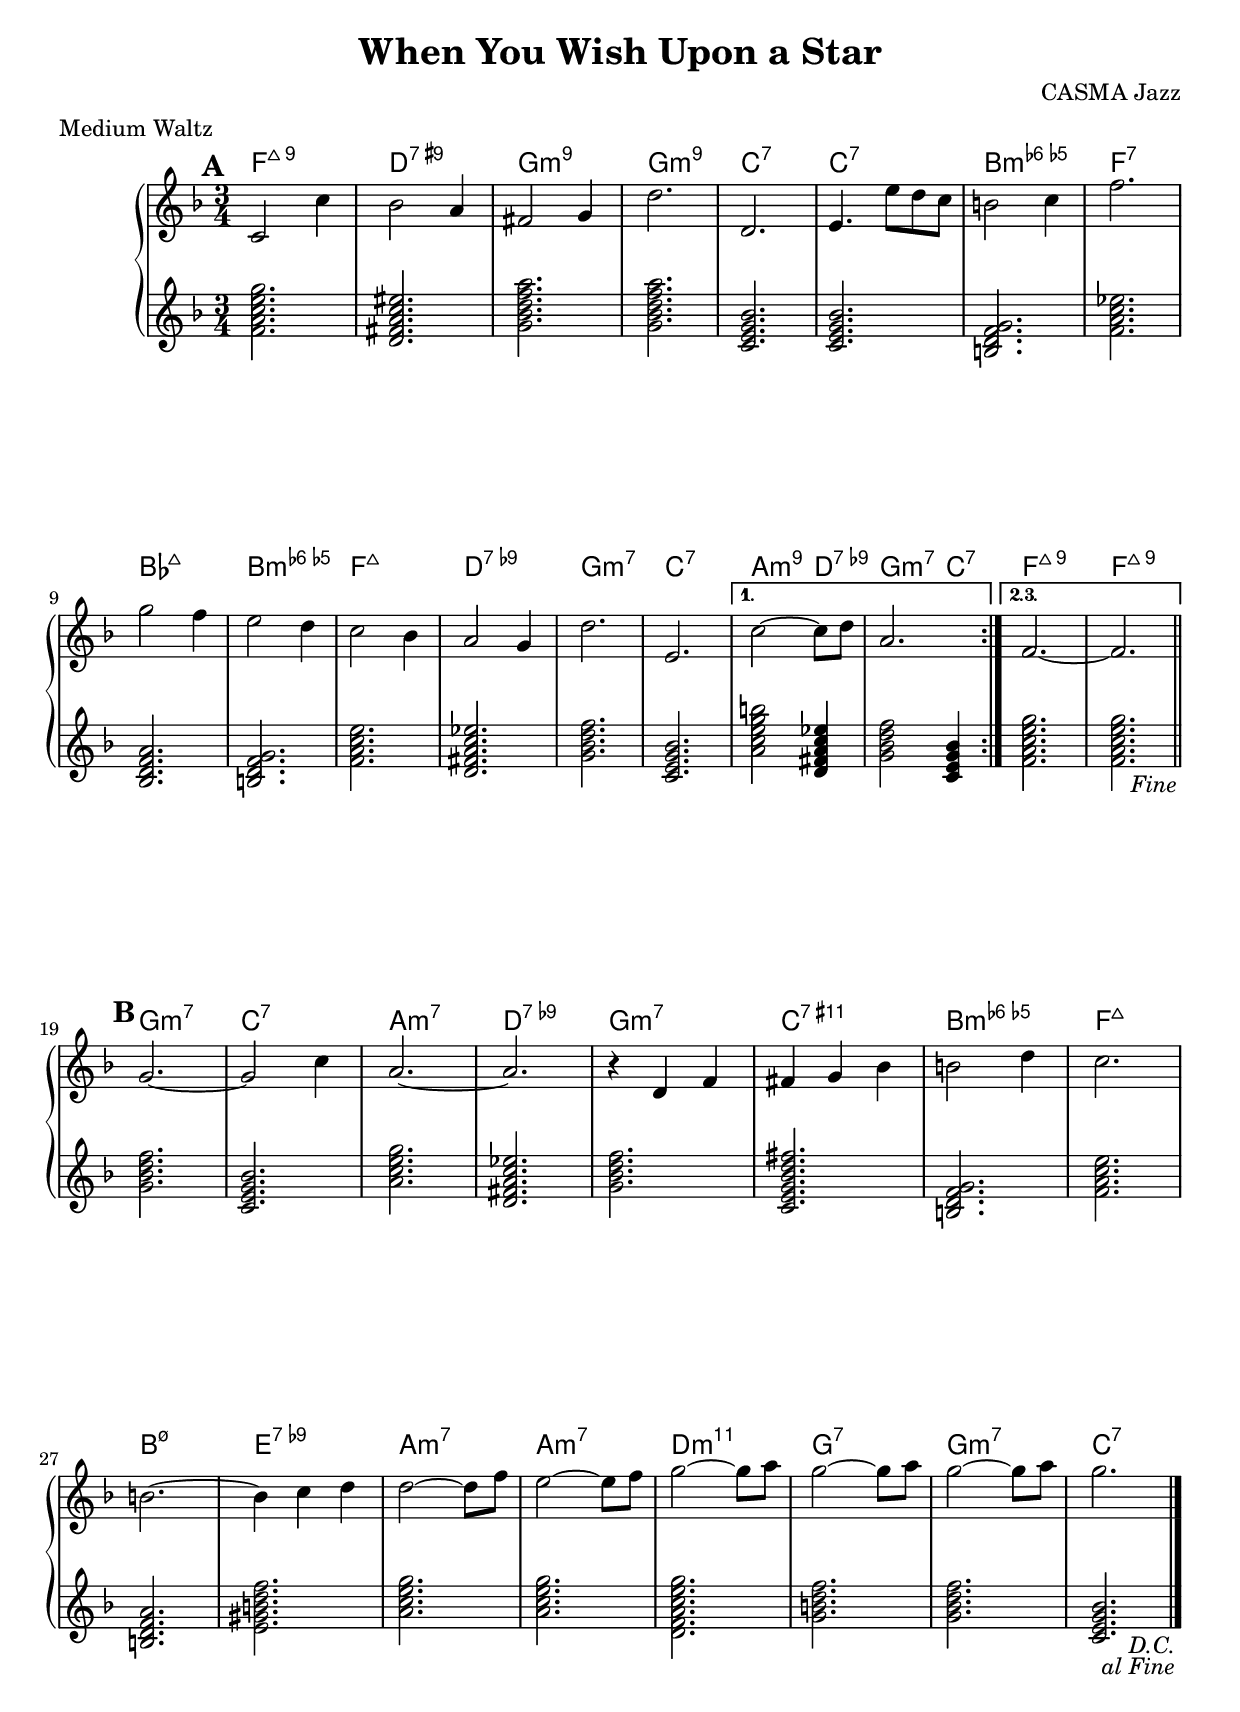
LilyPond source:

\version "2.24.1"

\version "2.24.1"

\paper {
  ragged-last-bottom = ##f
}

\header {
  title = "When You Wish Upon a Star"
  meter = "Medium Waltz"
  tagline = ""
  composer = "CASMA Jazz"
}

melody = \relative {
  \time 3/4
  \key f \major

  \mark \default

  \repeat segno 2 {
    \repeat volta 2 {
      c'2 c'4 | bes2 a4 | fis2 g4 | d'2. |
      d,2. | e4. e'8 d c | b2  c4 | f2. |
      g2 f4 | e2 d4 | c2 bes4 | a2 g4 |
      d'2. | e,2. |
      \alternative {
        \volta 1 {
          c'2~ 8 d | a2. |
        }
        \volta 2,3 {
          f2.~ | 2. |
          \fine
        }
      } \bar "||"
    }

    \mark \default
    
    g2.~ | 2 c4 | a2.~ | 2. |
    r4 d, f | fis g bes | b2 d4 | c2. |
    b2.~ | b4 c d | d2~ 8 f | e2~ 8 f |
    g2~ 8 a | g2~ 8 a | g2~ 8 a | g2. |
  } \bar "|."
}

harmony = \chordmode {
  \key f \major

  \repeat segno 2 {
    \repeat volta 2 {
      f2.:7+.9 | d:7.9+ |  g:min9 | g:min9 |
      c:7 | c:7 | b,:m5-.6- | f:7 |
      bes,:7+ | b,:m5-.6- | f:7+ | d:7.9- |
      g:m7 | c:7 |
      \alternative {
        \volta 1 {
          a2:m9 d4:9- | g2:m7 c4:7 |
        }
        \volta 2,3 {
          f2.:7+.9 | f2.:7+.9 |
          \fine
        }
      }
    }
    g2.:m7 | c:7 | a:m7 | d:9- |
    g:m7 | c:11+ | b,:m5-.6- | f:7+ |
    b,:m7.5- | e:9- | a:m7 | a:m7 |
    d:m11 | g:7 | g:m7 | c:7 |
  }
}

fourBreak = {
  s2. * 4 | \break
  s2. * 4 | \break
  s2. * 4 | \break
  s2. * 6 | \break
  s2. * 4 | \break
  s2. * 4 | \break
  s2. * 4 | \break
  s2. * 4 | \break
}
eightBreak = {
  s2. * 8 | \break
  s2. * 10 | \break
  s2. * 8 | \break
  s2. * 8 | \break
}


breaks = \eightBreak

\score {
  \new PianoStaff <<
    \new ChordNames { \harmony }
    \new Staff  \with { \consists "Volta_engraver" } <<
      \new Voice \breaks
      \new Voice \melody
    >>
    \new Staff { \harmony }
  >>
  \layout { \context { \Score \remove "Volta_engraver" } }
}
